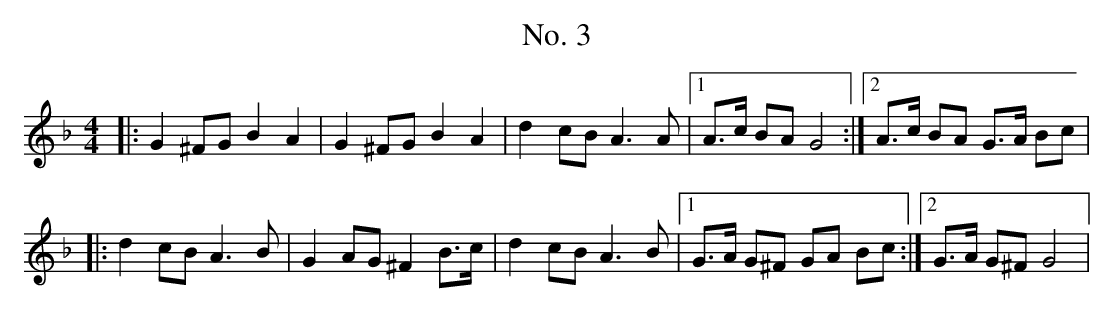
X:1
T:No. 3
L:1/8
M:4/4
K:Dm
|:G2^FGB2A2|G2^FGB2A2|d2 cB A3A|1A>c BAG4:|2A>c BA G>A Bc|
|:d2cB A3B|G2AG^F2 B>c|d2cB A3B|1G>A G^F GA Bc:|2G>A G^F G4|
